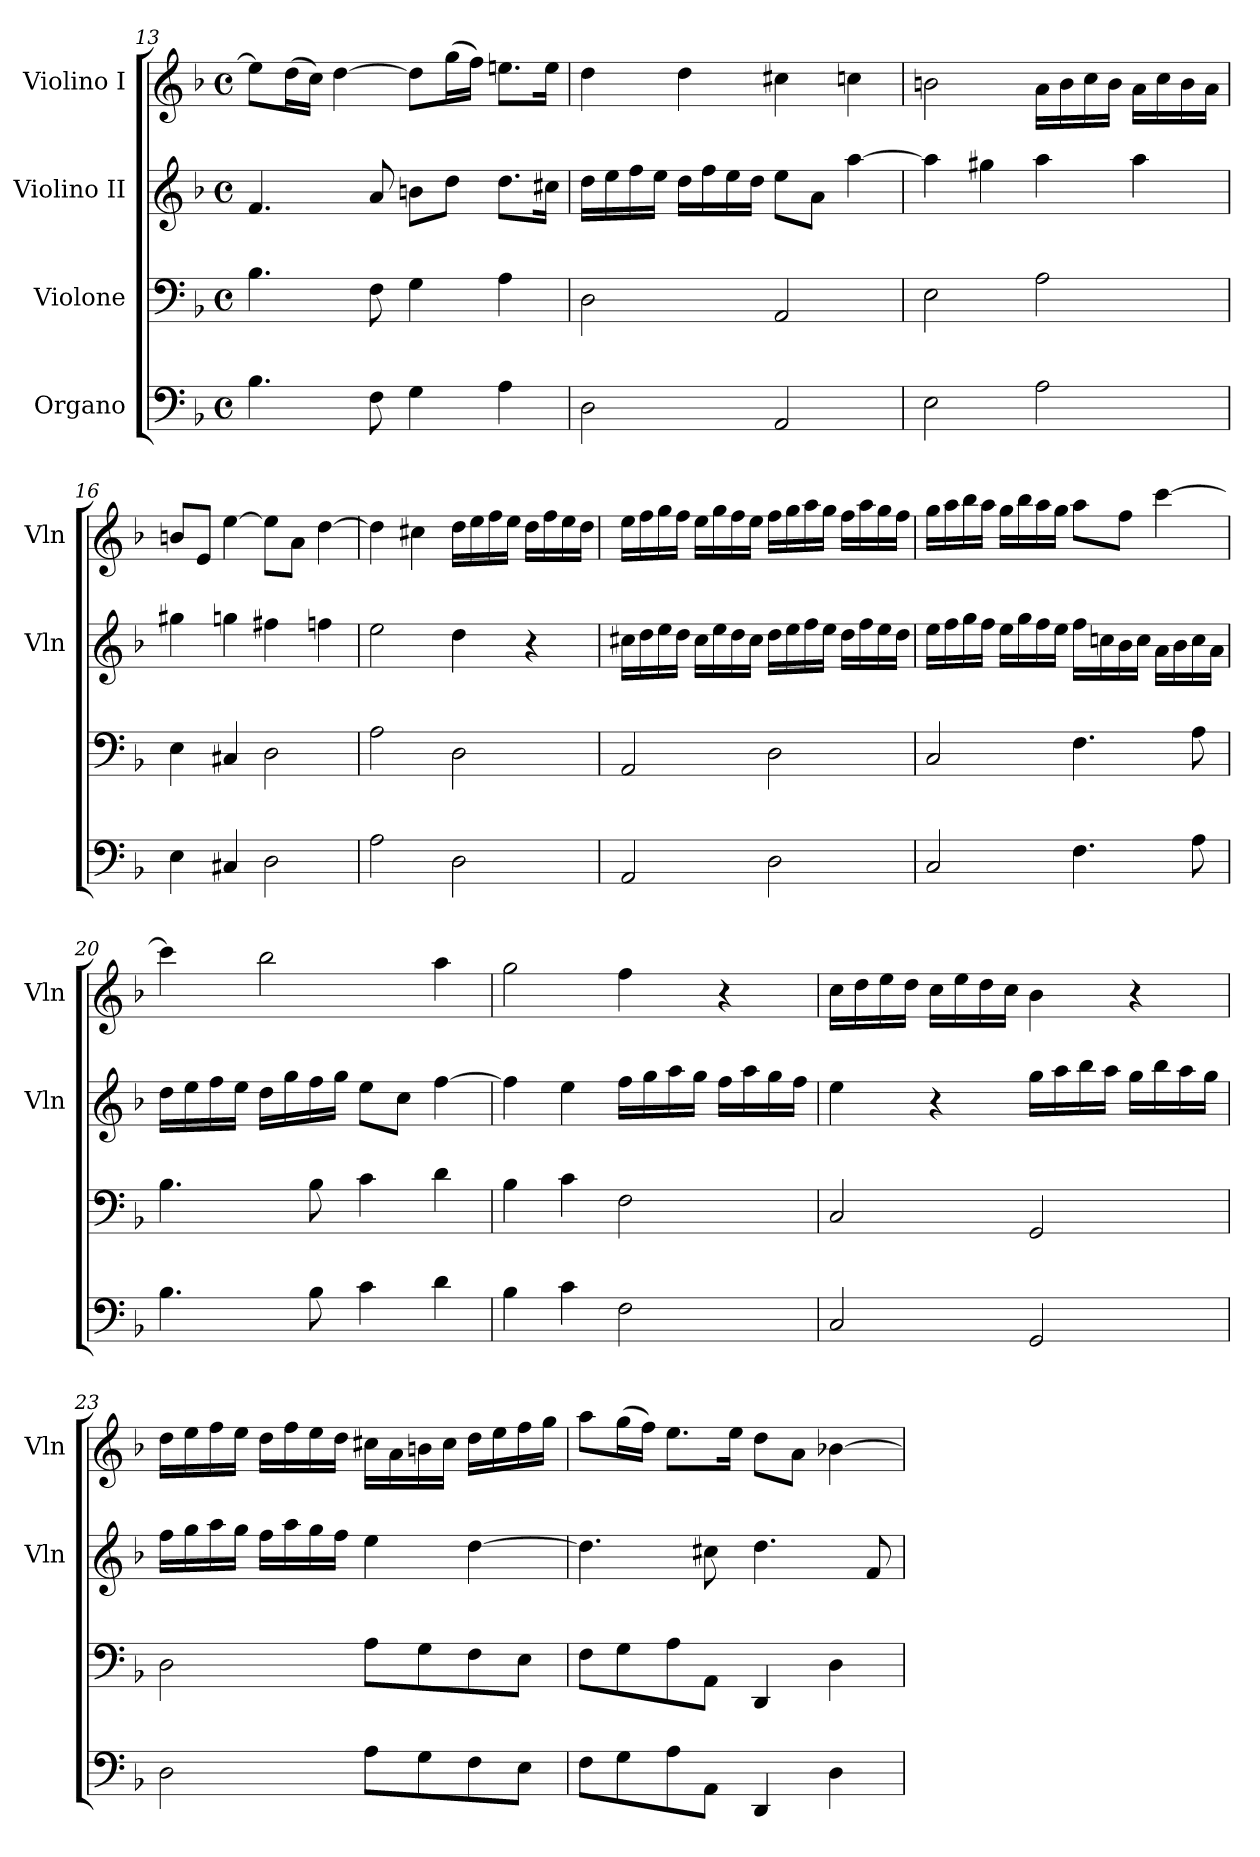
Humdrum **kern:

**kern	**kern	**kern	**kern
*part4	*part3	*part2	*part1
*staff4	*staff3	*staff2	*staff1
*I"Organo	*I"Violone	*I"Violino II	*I"Violino I
*	*	*I'Vln	*I'Vln
*clefF4	*clefF4	*clefG2	*clefG2
*k[b-]	*k[b-]	*k[b-]	*k[b-]
*d:	*d:	*d:	*d:
*M4/4	*M4/4	*M4/4	*M4/4
*met(c)	*met(c)	*met(c)	*met(c)
=13	=13	=13	=13
4.B-	4.B-	4.f	8ee-L]
.	.	.	(16ddL
.	.	.	16ccJJ)
.	.	.	[4dd
8F	8F	8a	.
4G	4G	8bnL	8ddL]
.	.	8ddJ	(16ggL
.	.	.	16ffJJ)
4A	4A	8.ddL	8.eenL
.	.	16cc#XJk	16eeJk
=14	=14	=14	=14
2D	2D	16ddLL	4dd
.	.	16ee	.
.	.	16ff	.
.	.	16eeJJ	.
.	.	16ddLL	4dd
.	.	16ff	.
.	.	16ee	.
.	.	16ddJJ	.
2AA	2AA	8eeL	4cc#X
.	.	8aJ	.
.	.	[4aa	4ccn
=15	=15	=15	=15
2E	2E	4aa]	2bn
.	.	4gg#X	.
2A	2A	4aa	16aLL
.	.	.	16b
.	.	.	16cc
.	.	.	16bJJ
.	.	4aa	16aLL
.	.	.	16cc
.	.	.	16b
.	.	.	16aJJ
=16	=16	=16	=16
4E	4E	4gg#X	8bnL
.	.	.	8eJ
4C#X	4C#X	4ggn	[4ee
2D	2D	4ff#X	8eeL]
.	.	.	8aJ
.	.	4ffn	[4dd
=17	=17	=17	=17
2A	2A	2ee	4dd]
.	.	.	4cc#X
2D	2D	4dd	16ddLL
.	.	.	16ee
.	.	.	16ff
.	.	.	16eeJJ
.	.	4r	16ddLL
.	.	.	16ff
.	.	.	16ee
.	.	.	16ddJJ
=18	=18	=18	=18
2AA	2AA	16cc#XLL	16eeLL
.	.	16dd	16ff
.	.	16ee	16gg
.	.	16ddJJ	16ffJJ
.	.	16cc#LL	16eeLL
.	.	16ee	16gg
.	.	16dd	16ff
.	.	16cc#JJ	16eeJJ
2D	2D	16ddLL	16ffLL
.	.	16ee	16gg
.	.	16ff	16aa
.	.	16eeJJ	16ggJJ
.	.	16ddLL	16ffLL
.	.	16ff	16aa
.	.	16ee	16gg
.	.	16ddJJ	16ffJJ
=19	=19	=19	=19
2C	2C	16eeLL	16ggLL
.	.	16ff	16aa
.	.	16gg	16bb-
.	.	16ffJJ	16aaJJ
.	.	16eeLL	16ggLL
.	.	16gg	16bb-
.	.	16ff	16aa
.	.	16eeJJ	16ggJJ
4.F	4.F	16ffLL	8aaL
.	.	16ccn	.
.	.	16b-	8ffJ
.	.	16ccJJ	.
.	.	16aLL	[4ccc
.	.	16b-	.
8A	8A	16cc	.
.	.	16aJJ	.
=20	=20	=20	=20
4.B-	4.B-	16ddLL	4ccc]
.	.	16ee	.
.	.	16ff	.
.	.	16eeJJ	.
.	.	16ddLL	2bb-
.	.	16gg	.
8B-	8B-	16ff	.
.	.	16ggJJ	.
4c	4c	8eeL	.
.	.	8ccJ	.
4d	4d	[4ff	4aa
=21	=21	=21	=21
4B-	4B-	4ff]	2gg
4c	4c	4ee	.
2F	2F	16ffLL	4ff
.	.	16gg	.
.	.	16aa	.
.	.	16ggJJ	.
.	.	16ffLL	4r
.	.	16aa	.
.	.	16gg	.
.	.	16ffJJ	.
=22	=22	=22	=22
2C	2C	4ee	16ccLL
.	.	.	16dd
.	.	.	16ee
.	.	.	16ddJJ
.	.	4r	16ccLL
.	.	.	16ee
.	.	.	16dd
.	.	.	16ccJJ
2GG	2GG	16ggLL	4b-
.	.	16aa	.
.	.	16bb-	.
.	.	16aaJJ	.
.	.	16ggLL	4r
.	.	16bb-	.
.	.	16aa	.
.	.	16ggJJ	.
=23	=23	=23	=23
2D	2D	16ffLL	16ddLL
.	.	16gg	16ee
.	.	16aa	16ff
.	.	16ggJJ	16eeJJ
.	.	16ffLL	16ddLL
.	.	16aa	16ff
.	.	16gg	16ee
.	.	16ffJJ	16ddJJ
8AL	8AL	4ee	16cc#XLL
.	.	.	16a
8G	8G	.	16bn
.	.	.	16cc#JJ
8F	8F	[4dd	16ddLL
.	.	.	16ee
8EJ	8EJ	.	16ff
.	.	.	16ggJJ
=24	=24	=24	=24
8FL	8FL	4.dd]	8aaL
8G	8G	.	(16ggL
.	.	.	16ffJJ)
8A	8A	.	8.eeL
8AAJ	8AAJ	8cc#X	.
.	.	.	16eeJk
4DD	4DD	4.dd	8ddL
.	.	.	8aJ
4D	4D	.	[4b-X
.	.	8f	.
=	=	=	=
*-	*-	*-	*-
